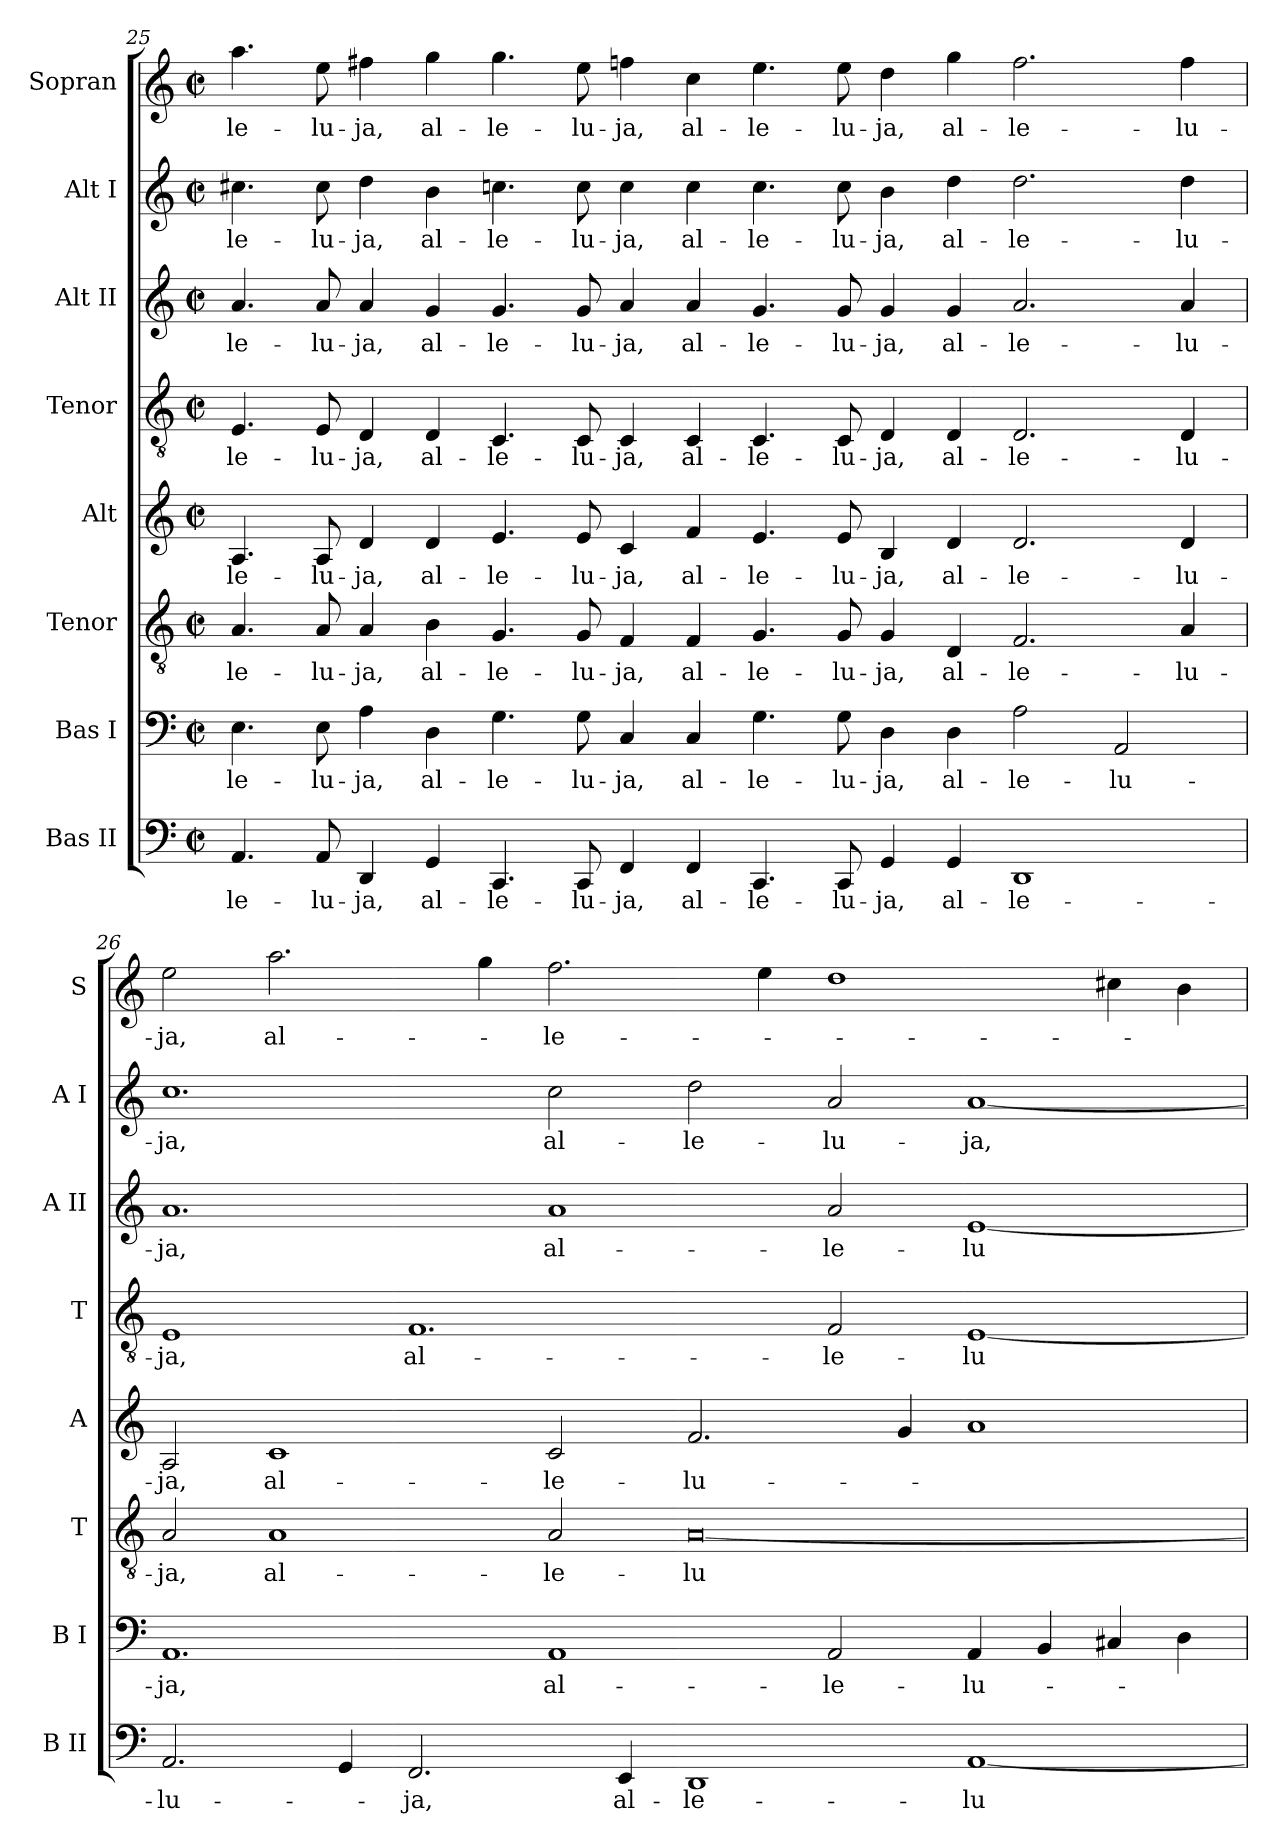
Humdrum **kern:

**kern	**text	**kern	**text	**kern	**text	**kern	**text	**kern	**text	**kern	**text	**kern	**text	**kern	**text
*part8	*part8	*part7	*part7	*part6	*part6	*part5	*part5	*part4	*part4	*part3	*part3	*part2	*part2	*part1	*part1
*staff8	*staff8	*staff7	*staff7	*staff6	*staff6	*staff5	*staff5	*staff4	*staff4	*staff3	*staff3	*staff2	*staff2	*staff1	*staff1
*I"Bas II	*	*I"Bas I	*	*I"Tenor	*	*I"Alt	*	*I"Tenor	*	*I"Alt II	*	*I"Alt I	*	*I"Sopran	*
*I'B II	*	*I'B I	*	*I'T	*	*I'A	*	*I'T	*	*I'A II	*	*I'A I	*	*I'S	*
*clefF4	*	*clefF4	*	*clefGv2	*	*clefG2	*	*clefGv2	*	*clefG2	*	*clefG2	*	*clefG2	*
*k[]	*	*k[]	*	*k[]	*	*k[]	*	*k[]	*	*k[]	*	*k[]	*	*k[]	*
*C:	*	*C:	*	*C:	*	*C:	*	*C:	*	*C:	*	*C:	*	*C:	*
*M2/2	*	*M2/2	*	*M2/2	*	*M2/2	*	*M2/2	*	*M2/2	*	*M2/2	*	*M2/2	*
*met(c|)	*	*met(c|)	*	*met(c|)	*	*met(c|)	*	*met(c|)	*	*met(c|)	*	*met(c|)	*	*met(c|)	*
=25	=25	=25	=25	=25	=25	=25	=25	=25	=25	=25	=25	=25	=25	=25	=25
!	!LO:LY:b	!	!LO:LY:b	!	!LO:LY:b	!	!LO:LY:b	!	!LO:LY:b	!	!LO:LY:b	!	!LO:LY:b	!	!LO:LY:b
4.AA/	-le-	4.E\	-le-	4.A/	-le-	4.A/	-le-	4.E/	-le-	4.a/	-le-	4.cc#X\	-le-	4.aa\	-le-
!	!LO:LY:b	!	!LO:LY:b	!	!LO:LY:b	!	!LO:LY:b	!	!LO:LY:b	!	!LO:LY:b	!	!LO:LY:b	!	!LO:LY:b
8AA/	-lu-	8E\	-lu-	8A/	-lu-	8A/	-lu-	8E/	-lu-	8a/	-lu-	8cc#\	-lu-	8ee\	-lu-
!	!LO:LY:b	!	!LO:LY:b	!	!LO:LY:b	!	!LO:LY:b	!	!LO:LY:b	!	!LO:LY:b	!	!LO:LY:b	!	!LO:LY:b
4DD/	-ja,	4A\	-ja,	4A/	-ja,	4d/	-ja,	4D/	-ja,	4a/	-ja,	4dd\	-ja,	4ff#X\	-ja,
!	!LO:LY:b	!	!LO:LY:b	!	!LO:LY:b	!	!LO:LY:b	!	!LO:LY:b	!	!LO:LY:b	!	!LO:LY:b	!	!LO:LY:b
4GG/	al-	4D\	al-	4B\	al-	4d/	al-	4D/	al-	4g/	al-	4b\	al-	4gg\	al-
!	!LO:LY:b	!	!LO:LY:b	!	!LO:LY:b	!	!LO:LY:b	!	!LO:LY:b	!	!LO:LY:b	!	!LO:LY:b	!	!LO:LY:b
4.CC/	-le-	4.G\	-le-	4.G/	-le-	4.e/	-le-	4.C/	-le-	4.g/	-le-	4.ccn\	-le-	4.gg\	-le-
!	!LO:LY:b	!	!LO:LY:b	!	!LO:LY:b	!	!LO:LY:b	!	!LO:LY:b	!	!LO:LY:b	!	!LO:LY:b	!	!LO:LY:b
8CC/	-lu-	8G\	-lu-	8G/	-lu-	8e/	-lu-	8C/	-lu-	8g/	-lu-	8cc\	-lu-	8ee\	-lu-
!	!LO:LY:b	!	!LO:LY:b	!	!LO:LY:b	!	!LO:LY:b	!	!LO:LY:b	!	!LO:LY:b	!	!LO:LY:b	!	!LO:LY:b
4FF/	-ja,	4C/	-ja,	4F/	-ja,	4c/	-ja,	4C/	-ja,	4a/	-ja,	4cc\	-ja,	4ffn\	-ja,
!	!LO:LY:b	!	!LO:LY:b	!	!LO:LY:b	!	!LO:LY:b	!	!LO:LY:b	!	!LO:LY:b	!	!LO:LY:b	!	!LO:LY:b
4FF/	al-	4C/	al-	4F/	al-	4f/	al-	4C/	al-	4a/	al-	4cc\	al-	4cc\	al-
!	!LO:LY:b	!	!LO:LY:b	!	!LO:LY:b	!	!LO:LY:b	!	!LO:LY:b	!	!LO:LY:b	!	!LO:LY:b	!	!LO:LY:b
4.CC/	-le-	4.G\	-le-	4.G/	-le-	4.e/	-le-	4.C/	-le-	4.g/	-le-	4.cc\	-le-	4.ee\	-le-
!	!LO:LY:b	!	!LO:LY:b	!	!LO:LY:b	!	!LO:LY:b	!	!LO:LY:b	!	!LO:LY:b	!	!LO:LY:b	!	!LO:LY:b
8CC/	-lu-	8G\	-lu-	8G/	-lu-	8e/	-lu-	8C/	-lu-	8g/	-lu-	8cc\	-lu-	8ee\	-lu-
!	!LO:LY:b	!	!LO:LY:b	!	!LO:LY:b	!	!LO:LY:b	!	!LO:LY:b	!	!LO:LY:b	!	!LO:LY:b	!	!LO:LY:b
4GG/	-ja,	4D\	-ja,	4G/	-ja,	4B/	-ja,	4D/	-ja,	4g/	-ja,	4b\	-ja,	4dd\	-ja,
!	!LO:LY:b	!	!LO:LY:b	!	!LO:LY:b	!	!LO:LY:b	!	!LO:LY:b	!	!LO:LY:b	!	!LO:LY:b	!	!LO:LY:b
4GG/	al-	4D\	al-	4D/	al-	4d/	al-	4D/	al-	4g/	al-	4dd\	al-	4gg\	al-
!	!LO:LY:b	!	!LO:LY:b	!	!LO:LY:b	!	!LO:LY:b	!	!LO:LY:b	!	!LO:LY:b	!	!LO:LY:b	!	!LO:LY:b
1DD	-le-	2A\	-le-	2.F/	-le-	2.d/	-le-	2.D/	-le-	2.a/	-le-	2.dd\	-le-	2.ff\	-le-
!	!	!	!LO:LY:b	!	!	!	!	!	!	!	!	!	!	!	!
.	.	2AA/	-lu-	.	.	.	.	.	.	.	.	.	.	.	.
!	!	!	!	!	!LO:LY:b	!	!LO:LY:b	!	!LO:LY:b	!	!LO:LY:b	!	!LO:LY:b	!	!LO:LY:b
.	.	.	.	4A/	-lu-	4d/	-lu-	4D/	-lu-	4a/	-lu-	4dd\	-lu-	4ff\	-lu-
!!LO:LB:g=z
=26	=26	=26	=26	=26	=26	=26	=26	=26	=26	=26	=26	=26	=26	=26	=26
!	!LO:LY:b	!	!LO:LY:b	!	!LO:LY:b	!	!LO:LY:b	!	!LO:LY:b	!	!LO:LY:b	!	!LO:LY:b	!	!LO:LY:b
2.AA/	-lu-	1.AA	-ja,	2A/	-ja,	2A/	-ja,	1E	-ja,	1.a	-ja,	1.cc	-ja,	2ee\	-ja,
!	!	!	!	!	!LO:LY:b	!	!LO:LY:b	!	!	!	!	!	!	!	!LO:LY:b
.	.	.	.	1A	al-	1c	al-	.	.	.	.	.	.	2.aa\	al-
4GG/	.	.	.	.	.	.	.	.	.	.	.	.	.	.	.
!	!LO:LY:b	!	!	!	!	!	!	!	!LO:LY:b	!	!	!	!	!	!
2.FF/	-ja,	.	.	.	.	.	.	1.F	al-	.	.	.	.	.	.
.	.	.	.	.	.	.	.	.	.	.	.	.	.	4gg\	.
!	!	!	!LO:LY:b	!	!LO:LY:b	!	!LO:LY:b	!	!	!	!LO:LY:b	!	!LO:LY:b	!	!LO:LY:b
.	.	1AA	al-	2A/	-le-	2c/	-le-	.	.	1a	al-	2cc\	al-	2.ff\	-le-
!	!LO:LY:b	!	!	!	!	!	!	!	!	!	!	!	!	!	!
4EE/	al-	.	.	.	.	.	.	.	.	.	.	.	.	.	.
!	!LO:LY:b	!	!	!	!LO:LY:b	!	!LO:LY:b	!	!	!	!	!	!LO:LY:b	!	!
1DD	-le-	.	.	[0A	-lu-	2.f/	-lu-	.	.	.	.	2dd\	-le-	.	.
.	.	.	.	.	.	.	.	.	.	.	.	.	.	4ee\	.
!	!	!	!LO:LY:b	!	!	!	!	!	!LO:LY:b	!	!LO:LY:b	!	!LO:LY:b	!	!
.	.	2AA/	-le-	.	.	.	.	2F/	-le-	2a/	-le-	2a/	-lu-	1dd	.
.	.	.	.	.	.	4g/	.	.	.	.	.	.	.	.	.
!	!LO:LY:b	!	!LO:LY:b	!	!	!	!	!	!LO:LY:b	!	!LO:LY:b	!	!LO:LY:b	!	!
[1AA	-lu-	4AA/	-lu-	.	.	1a	.	[1E	-lu-	[1e	-lu-	[1a	-ja,	.	.
.	.	4BB/	.	.	.	.	.	.	.	.	.	.	.	.	.
.	.	4C#X/	.	.	.	.	.	.	.	.	.	.	.	4cc#X\	.
.	.	4D\	.	.	.	.	.	.	.	.	.	.	.	4b\	.
=	=	=	=	=	=	=	=	=	=	=	=	=	=	=	=
*-	*-	*-	*-	*-	*-	*-	*-	*-	*-	*-	*-	*-	*-	*-	*-
